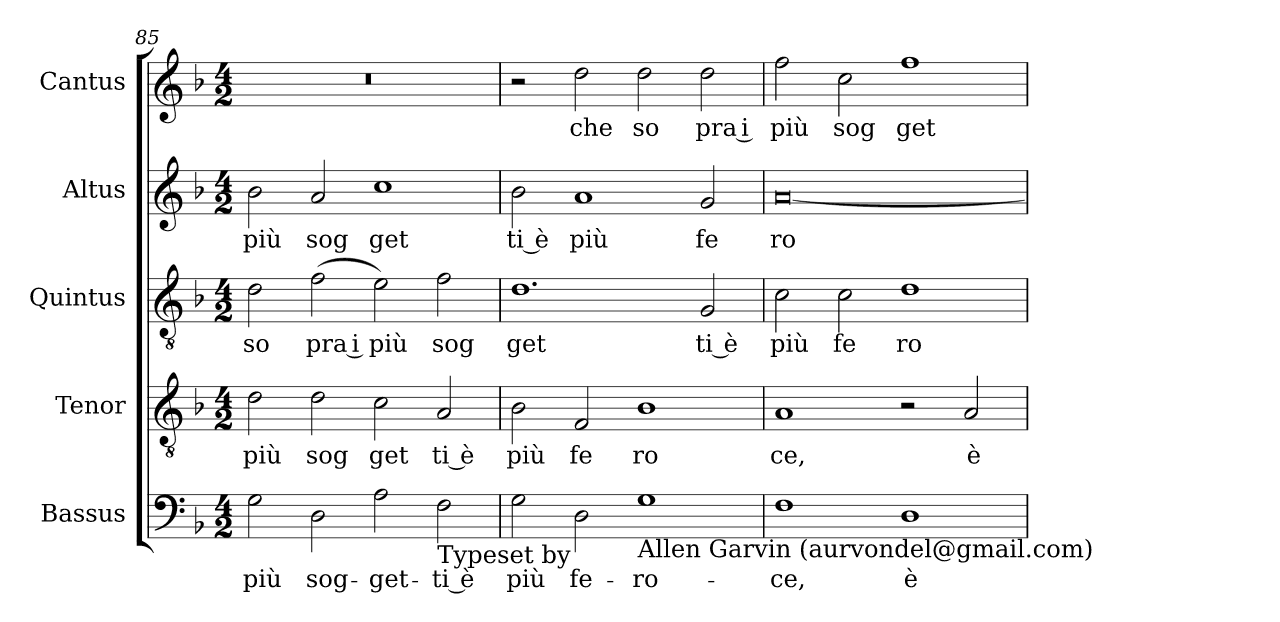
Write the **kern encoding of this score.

**kern	**text	**kern	**text	**kern	**text	**kern	**text	**kern	**text
*part5	*part5	*part4	*part4	*part3	*part3	*part2	*part2	*part1	*part1
*staff5	*staff5	*staff4	*staff4	*staff3	*staff3	*staff2	*staff2	*staff1	*staff1
*I"Bassus	*	*I"Tenor	*	*I"Quintus	*	*I"Altus	*	*I"Cantus	*
*I'Bassus	*	*I'Tenor	*	*I'Quintus	*	*I'Altus	*	*I'Cantus	*
*clefF4	*	*clefGv2	*	*clefGv2	*	*clefG2	*	*clefG2	*
*k[b-]	*	*k[b-]	*	*k[b-]	*	*k[b-]	*	*k[b-]	*
*F:	*	*F:	*	*F:	*	*F:	*	*F:	*
*M4/2	*	*M4/2	*	*M4/2	*	*M4/2	*	*M4/2	*
=85	=85	=85	=85	=85	=85	=85	=85	=85	=85
!	!LO:LY:b:cj	!	!LO:LY:b:cj	!	!LO:LY:b:cj	!	!LO:LY:b:cj	!	!
2G\	più	2d\	più	2d\	so	(2b-\	più	0r	.
!	!LO:LY:b:cj	!	!LO:LY:b:cj	!	!LO:LY:b:cj	!	!LO:LY:b:cj	!	!
2D\	sog-	2d\	sog	(<2f\	pra i	2a/	sog	.	.
!	!LO:LY:b:cj	!	!LO:LY:b:cj	!	!LO:LY:b:cj	!	!LO:LY:b:cj	!	!
2A\	-get-	2c\	get	2e\)	più	1cc	get	.	.
!LO:TX:b:t=Typeset by	!	!	!	!	!	!	!	!	!
!	!LO:LY:b:rj	!	!LO:LY:b:rj	!	!LO:LY:b:cj	!	!	!	!
2F\	-ti è	2A/	ti è	2f\	sog	.	.	.	.
=86	=86	=86	=86	=86	=86	=86	=86	=86	=86
!	!LO:LY:b:cj	!	!LO:LY:b:cj	!	!LO:LY:b:cj	!	!LO:LY:b:rj	!	!
2G\	più	2B-\	più	1.d	get	2b-\	ti è	2r	.
!	!LO:LY:b:cj	!	!LO:LY:b:cj	!	!	!	!LO:LY:b:cj	!	!LO:LY:b:cj
2D\	fe-	2F/	fe	.	.	1a	più	2dd\	che
!LO:TX:b:t=Allen Garvin (aurvondel@gmail.com)	!	!	!	!	!	!	!	!	!
!	!LO:LY:b:cj	!	!LO:LY:b:cj	!	!	!	!	!	!LO:LY:b:cj
1G	-ro-	1B-	ro	.	.	.	.	2dd\	so
!	!	!	!	!	!LO:LY:b:rj	!	!LO:LY:b:cj	!	!LO:LY:b:cj
.	.	.	.	2G/	ti è	2g/	fe	2dd\	pra i
=87	=87	=87	=87	=87	=87	=87	=87	=87	=87
!	!LO:LY:b:cj	!	!LO:LY:b:cj	!	!LO:LY:b:cj	!	!LO:LY:b:cj	!	!LO:LY:b:cj
1F	-ce,	1A	ce,	2c\	più	[<0a	ro	2ff\	più
!	!	!	!	!	!LO:LY:b:cj	!	!	!	!LO:LY:b:cj
.	.	.	.	2c\	fe	.	.	2cc\	sog
!	!LO:LY:b:cj	!	!	!	!LO:LY:b:cj	!	!	!	!LO:LY:b:cj
1D	è	2r	.	1d	ro	.	.	1ff	get
!	!	!	!LO:LY:b:cj	!	!	!	!	!	!
.	.	2A/	è	.	.	.	.	.	.
=	=	=	=	=	=	=	=	=	=
*-	*-	*-	*-	*-	*-	*-	*-	*-	*-
